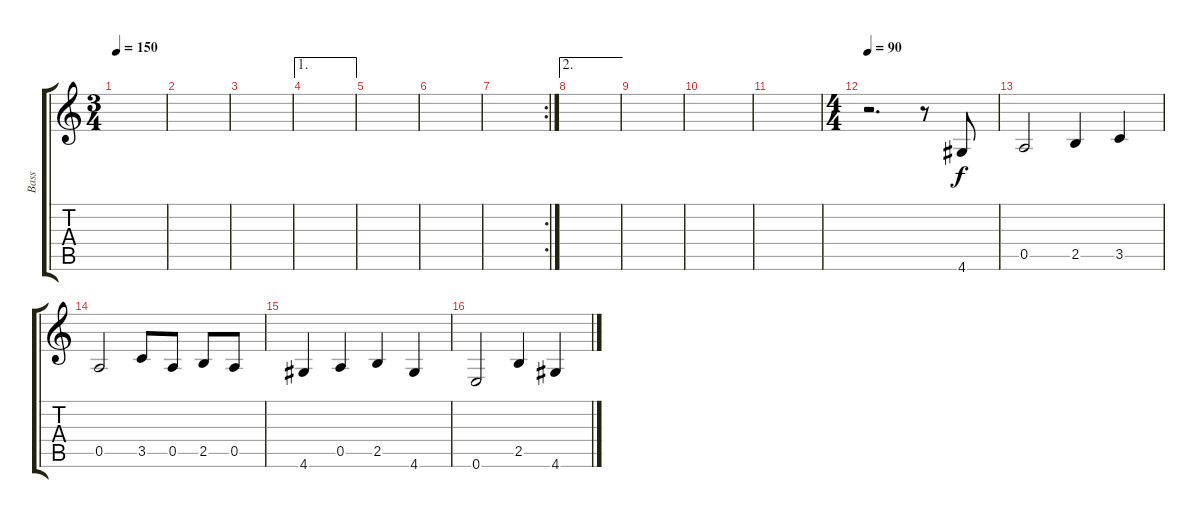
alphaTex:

\track ("Bass" "Bass") {instrument contrabass}
\staff {score tabs}
\tuning (E4 B3 G3 D3 A2 E2) {hide}
\ts (3 4)
\tempo 150
\clef g2
\ks c
|
|
|
\ae 1
|
|
|
\rc 2
|
\ae 2
|
|
|
|
\ts (4 4)
\tempo 90
r.2{d} r.8 4.6.8 |
0.5.2 2.5.4 3.5.4 |
0.5.2 3.5.8 0.5.8 2.5.8 0.5.8 |
4.6.4 0.5.4 2.5.4 4.6.4 |
0.6.2 2.5.4 4.6.4
